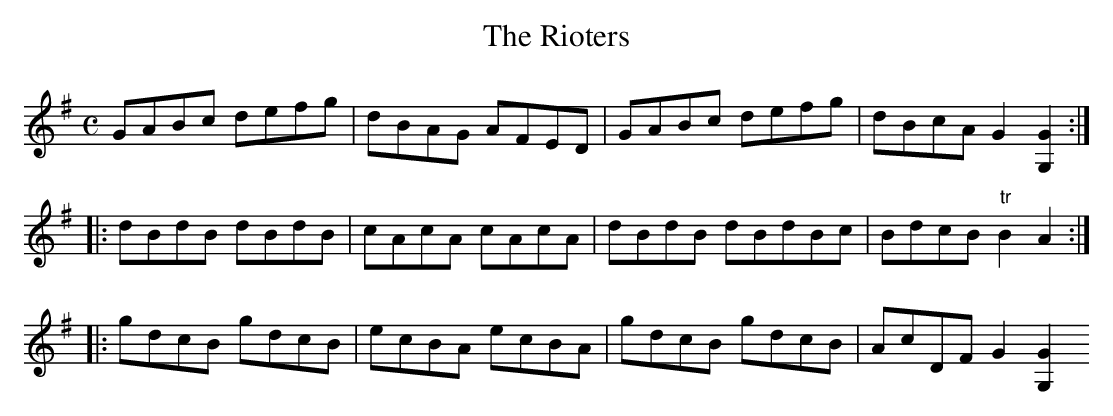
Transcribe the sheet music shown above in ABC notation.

X:1
T:Rioters, The
M:C
L:1/8
K:G
GABc defg | dBAG AFED | GABc defg | dBcA G2 [G,2G2 ]:|
|: dBdB dBdB | cAcA cAcA | dBdB dBdBc | BdcB "tr"B2 A2 :|
|: gdcB gdcB | ecBA ecBA | gdcB gdcB | AcDF G2 [G,2G2 :||
